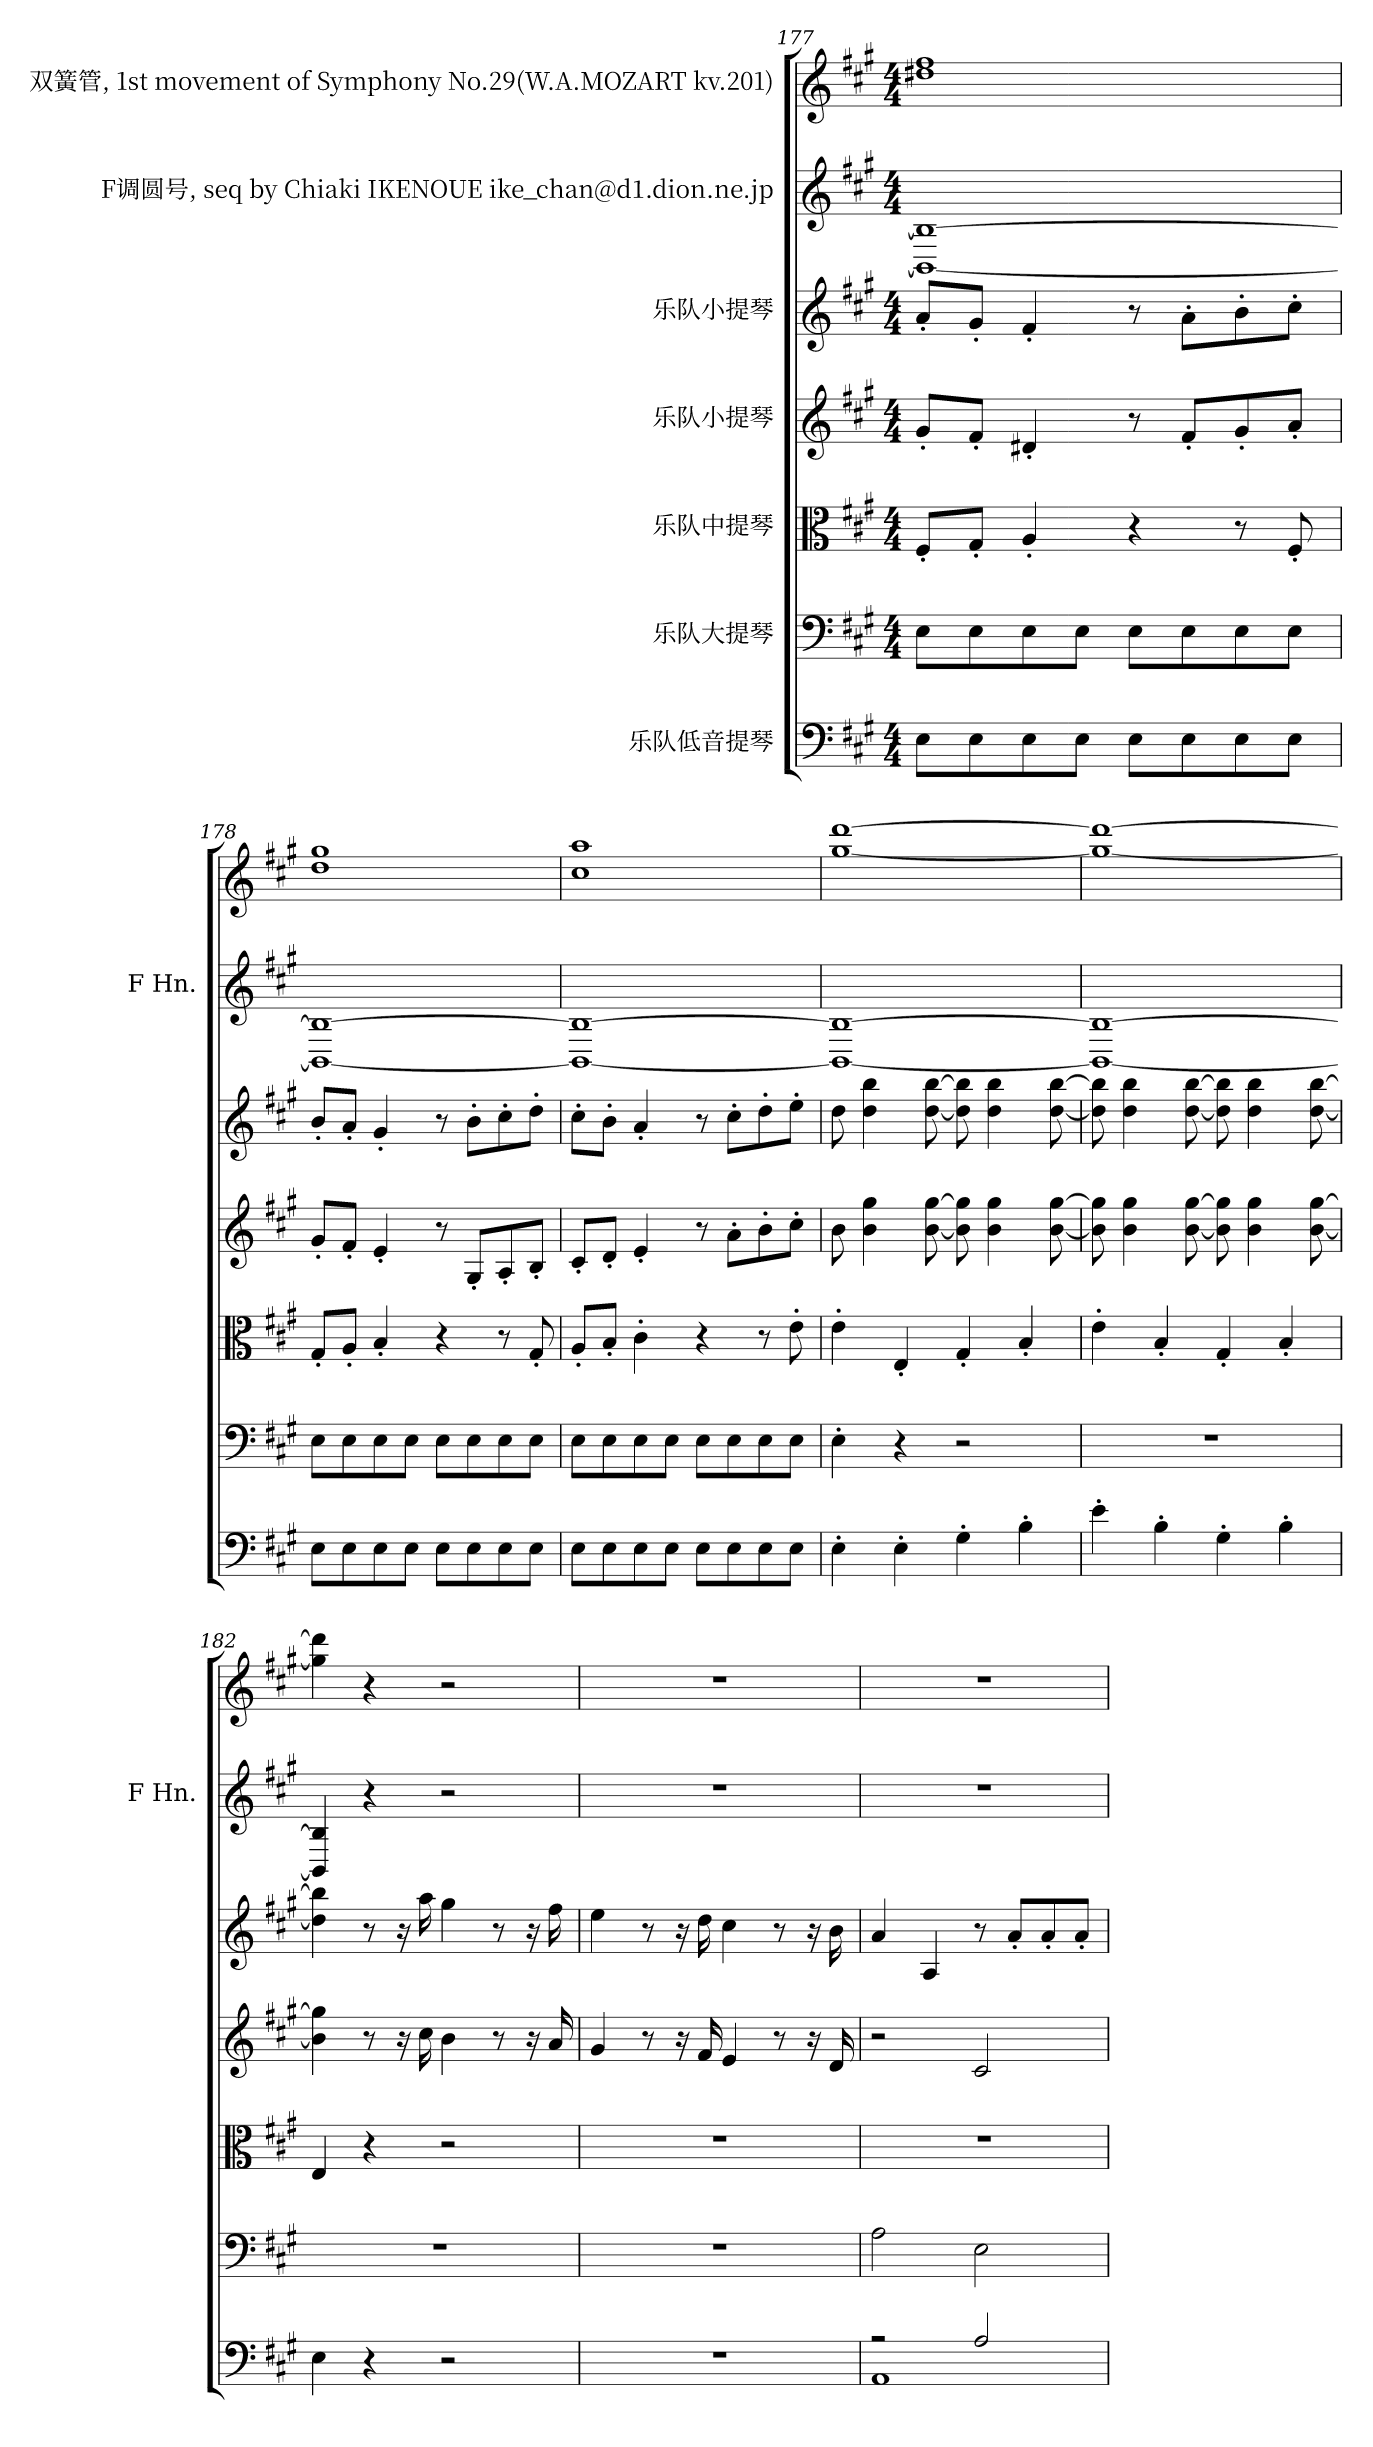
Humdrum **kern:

**kern	**kern	**kern	**kern	**kern	**kern	**kern
*part7	*part6	*part5	*part4	*part3	*part2	*part1
*staff7	*staff6	*staff5	*staff4	*staff3	*staff2	*staff1
*I"乐队低音提琴	*I"乐队大提琴	*I"乐队中提琴	*I"乐队小提琴	*I"乐队小提琴	*I"F调圆号, seq by Chiaki IKENOUE ike_chan@d1.dion.ne.jp	*I"双簧管, 1st movement of Symphony No.29(W.A.MOZART kv.201)
*	*	*	*	*	*I'F Hn.	*
*clefF4	*clefF4	*clefC3	*clefG2	*clefG2	*clefG2	*clefG2
*ITrd7c12	*	*	*	*	*ITrd4c7	*
*k[f#c#g#]	*k[f#c#g#]	*k[f#c#g#]	*k[f#c#g#]	*k[f#c#g#]	*k[f#c#]	*k[f#c#g#]
*M4/4	*M4/4	*M4/4	*M4/4	*M4/4	*M4/4	*M4/4
=177	=177	=177	=177	=177	=177	=177
8EE\L	8E\L	8F#'/L	8g#'/L	8a'/L	1EE_ 1E_	1dd#X 1ff#
8EE\	8E\	8G#'/J	8f#'/J	8g#'/J	.	.
8EE\	8E\	4A'/	4d#X'/	4f#'/	.	.
8EE\J	8E\J	.	.	.	.	.
8EE\L	8E\L	4r	8r	8r	.	.
8EE\	8E\	.	8f#'/L	8a'\L	.	.
8EE\	8E\	8r	8g#'/	8b'\	.	.
8EE\J	8E\J	8F#'/	8a'/J	8cc#'\J	.	.
=178	=178	=178	=178	=178	=178	=178
8EE\L	8E\L	8G#'/L	8g#'/L	8b'/L	1EE_ 1E_	1dd 1gg#
8EE\	8E\	8A'/J	8f#'/J	8a'/J	.	.
8EE\	8E\	4B'/	4e'/	4g#'/	.	.
8EE\J	8E\J	.	.	.	.	.
8EE\L	8E\L	4r	8r	8r	.	.
8EE\	8E\	.	8G#'/L	8b'\L	.	.
8EE\	8E\	8r	8A'/	8cc#'\	.	.
8EE\J	8E\J	8G#'/	8B'/J	8dd'\J	.	.
!!LO:PB:g=z
=179	=179	=179	=179	=179	=179	=179
8EE\L	8E\L	8A'/L	8c#'/L	8cc#'\L	1EE_ 1E_	1cc# 1aa
8EE\	8E\	8B'/J	8d'/J	8b'\J	.	.
8EE\	8E\	4c#'\	4e'/	4a'/	.	.
8EE\J	8E\J	.	.	.	.	.
8EE\L	8E\L	4r	8r	8r	.	.
8EE\	8E\	.	8a'\L	8cc#'\L	.	.
8EE\	8E\	8r	8b'\	8dd'\	.	.
8EE\J	8E\J	8e'\	8cc#'\J	8ee'\J	.	.
=180	=180	=180	=180	=180	=180	=180
4EE'\	4E'\	4e'\	8b\	8dd\	1EE_ 1E_	[1gg# [1ddd
.	.	.	4b\ 4gg#\	4dd\ 4bb\	.	.
4EE'\	4r	4E'/	.	.	.	.
.	.	.	[8b\ [8gg#\	[8dd\ [8bb\	.	.
4GG#'\	2r	4G#'/	8b\] 8gg#\]	8dd\] 8bb\]	.	.
.	.	.	4b\ 4gg#\	4dd\ 4bb\	.	.
4BB'\	.	4B'/	.	.	.	.
.	.	.	[8b\ [8gg#\	[8dd\ [8bb\	.	.
=181	=181	=181	=181	=181	=181	=181
4E'\	1r	4e'\	8b\] 8gg#\]	8dd\] 8bb\]	1EE_ 1E_	1gg#_ 1ddd_
.	.	.	4b\ 4gg#\	4dd\ 4bb\	.	.
4BB'\	.	4B'/	.	.	.	.
.	.	.	[8b\ [8gg#\	[8dd\ [8bb\	.	.
4GG#'\	.	4G#'/	8b\] 8gg#\]	8dd\] 8bb\]	.	.
.	.	.	4b\ 4gg#\	4dd\ 4bb\	.	.
4BB'\	.	4B'/	.	.	.	.
.	.	.	[8b\ [8gg#\	[8dd\ [8bb\	.	.
=182	=182	=182	=182	=182	=182	=182
*	*	*	*	*	*	*MM146
4EE\	1r	4E/	4b\] 4gg#\]	4dd\] 4bb\]	4EE/] 4E/]	4gg#\] 4ddd\]
4r	.	4r	8r	8r	4r	4r
.	.	.	16r	16r	.	.
.	.	.	16cc#\	16aa\	.	.
2r	.	2r	4b\	4gg#\	2r	2r
.	.	.	8r	8r	.	.
.	.	.	16r	16r	.	.
.	.	.	16a/	16ff#\	.	.
!!LO:PB:g=z
=183	=183	=183	=183	=183	=183	=183
1r	1r	1r	4g#/	4ee\	1r	1r
.	.	.	8r	8r	.	.
.	.	.	16r	16r	.	.
.	.	.	16f#/	16dd\	.	.
.	.	.	4e/	4cc#\	.	.
.	.	.	8r	8r	.	.
.	.	.	16r	16r	.	.
.	.	.	16d/	16b\	.	.
=184	=184	=184	=184	=184	=184	=184
*^	*	*	*	*	*	*
2r	1AAA	2A\	1r	2r	4a/	1r	1r
.	.	.	.	.	4A/	.	.
2AA/	.	2E\	.	2c#/	8r	.	.
.	.	.	.	.	8a'/L	.	.
.	.	.	.	.	8a'/	.	.
.	.	.	.	.	8a'/J	.	.
*v	*v	*	*	*	*	*	*
=	=	=	=	=	=	=
*-	*-	*-	*-	*-	*-	*-
